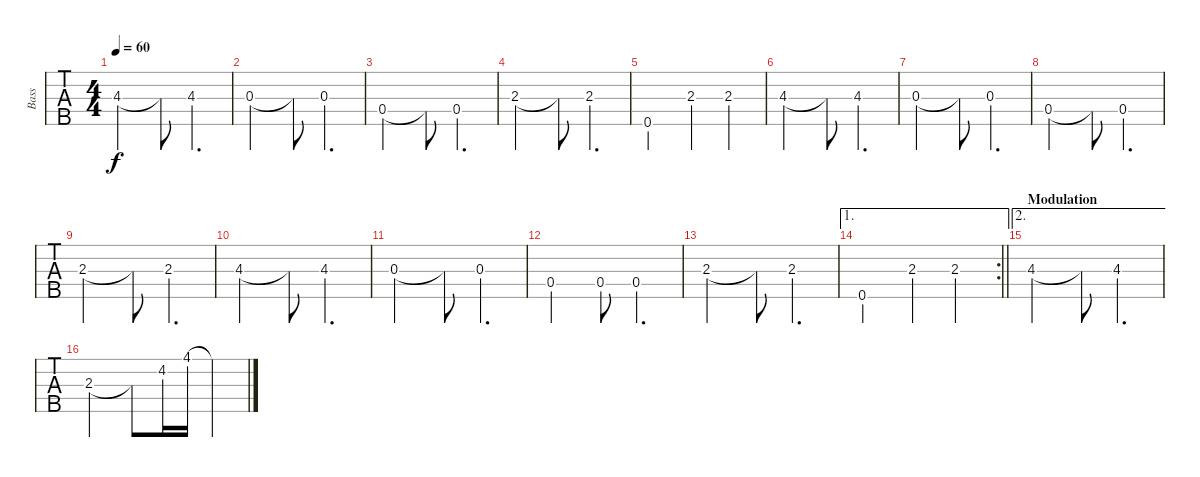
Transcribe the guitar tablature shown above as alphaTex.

\track ("Bass" "Bass") {instrument electricbassfinger}
\staff {tabs}
\tuning (G2 D2 A1 E1 B0) {hide}
\ts (4 4)
\tempo 60
\clef f4
\ks e
4.3.2{dy f} 4.3{t}.8 4.3.4{d} |
0.3.2 0.3{t}.8 0.3.4{d} |
0.4.2 0.4{t}.8 0.4.4{d} |
2.3.2 2.3{t}.8 2.3.4{d} |
0.5.2 2.3.4 2.3.4 |
4.3.2 4.3{t}.8 4.3.4{d} |
0.3.2 0.3{t}.8 0.3.4{d} |
0.4.2 0.4{t}.8 0.4.4{d} |
2.3.2 2.3{t}.8 2.3.4{d} |
4.3.2 4.3{t}.8 4.3.4{d} |
0.3.2 0.3{t}.8 0.3.4{d} |
0.4.2 0.4.8 0.4.4{d} |
2.3.2 2.3{t}.8 2.3.4{d} |
\ae 1
\rc 2
\barLineRight lightlight
0.5.2 2.3.4 2.3.4 |
\ae 2
\section ("" "Modulation")
4.3.2 4.3{t}.8 4.3.4{d} |
2.3.2 2.3{t}.8 4.2.16 4.1.16 4.1{t}.4
